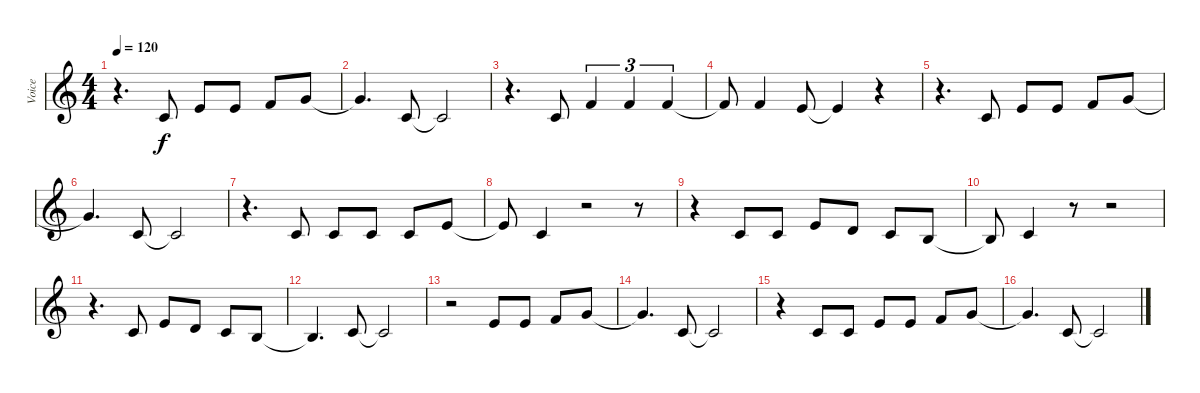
\track ("Voice" "Voice") {instrument clarinet}
\staff {score}
\tuning (E5 B4 G4 D4 A3 E3) {hide}
\ts (4 4)
\tempo 120
\clef g2
\ks c
r.4{d dy f} 3.5.8 2.4.8 2.4.8 3.4.8 0.3.8 |
0.3{t}.4{d} 3.5.8 3.5{t}.2 |
r.4{d} 3.5.8 8.5.4{tu (3 2)} 8.5.4{tu (3 2)} 8.5.4{tu (3 2)} |
8.5{t}.8 8.5.4 2.4.8 2.4{t}.4 r.4 |
r.4{d} 3.5.8 2.4.8 2.4.8 3.4.8 0.3.8 |
0.3{t}.4{d} 3.5.8 3.5{t}.2 |
r.4{d} 3.5.8 3.5.8 3.5.8 3.5.8 2.4.8 |
2.4{t}.8 3.5.4 r.2 r.8 |
r.4 3.5.8 3.5.8 2.4.8 0.4.8 3.5.8 2.5.8 |
2.5{t}.8 3.5.4 r.8 r.2 |
r.4{d} 3.5.8 2.4.8 0.4.8 3.5.8 2.5.8 |
2.5{t}.4{d} 3.5.8 3.5{t}.2 |
r.2 2.4.8 2.4.8 3.4.8 0.3.8 |
0.3{t}.4{d} 3.5.8 3.5{t}.2 |
r.4 3.5.8 3.5.8 2.4.8 2.4.8 3.4.8 0.3.8 |
0.3{t}.4{d} 3.5.8 3.5{t}.2
